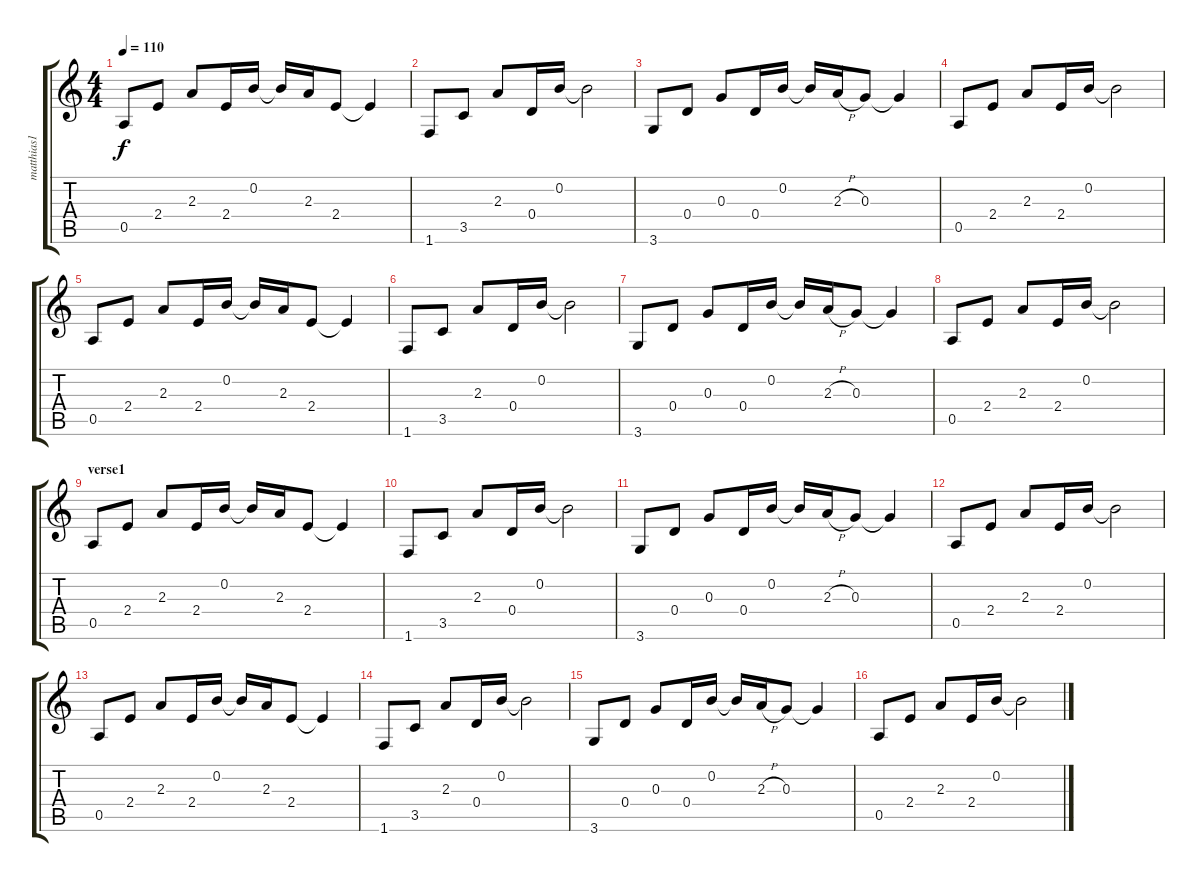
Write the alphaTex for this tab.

\track ("matthias1" "matthias1") {instrument electricguitarclean}
\staff {score tabs}
\tuning (E4 B3 G3 D3 A2 E2) {hide}
\ts (4 4)
\tempo 110
\clef g2
\ks c
0.5.8{dy f instrument electricguitarclean} 2.4.8 2.3.8 2.4.16 0.2.16 0.2{t}.16 2.3.16 2.4.8 2.4{t}.4 |
1.6.8 3.5.8 2.3.8 0.4.16 0.2.16 0.2{t}.2 |
3.6.8 0.4.8 0.3.8 0.4.16 0.2.16 0.2{t}.16 2.3{h}.16 0.3.8 0.3{t}.4 |
0.5.8 2.4.8 2.3.8 2.4.16 0.2.16 0.2{t}.2 |
0.5.8 2.4.8 2.3.8 2.4.16 0.2.16 0.2{t}.16 2.3.16 2.4.8 2.4{t}.4 |
1.6.8 3.5.8 2.3.8 0.4.16 0.2.16 0.2{t}.2 |
3.6.8 0.4.8 0.3.8 0.4.16 0.2.16 0.2{t}.16 2.3{h}.16 0.3.8 0.3{t}.4 |
0.5.8 2.4.8 2.3.8 2.4.16 0.2.16 0.2{t}.2 |
\section ("" "verse1")
0.5.8 2.4.8 2.3.8 2.4.16 0.2.16 0.2{t}.16 2.3.16 2.4.8 2.4{t}.4 |
1.6.8 3.5.8 2.3.8 0.4.16 0.2.16 0.2{t}.2 |
3.6.8 0.4.8 0.3.8 0.4.16 0.2.16 0.2{t}.16 2.3{h}.16 0.3.8 0.3{t}.4 |
0.5.8 2.4.8 2.3.8 2.4.16 0.2.16 0.2{t}.2 |
0.5.8 2.4.8 2.3.8 2.4.16 0.2.16 0.2{t}.16 2.3.16 2.4.8 2.4{t}.4 |
1.6.8 3.5.8 2.3.8 0.4.16 0.2.16 0.2{t}.2 |
3.6.8 0.4.8 0.3.8 0.4.16 0.2.16 0.2{t}.16 2.3{h}.16 0.3.8 0.3{t}.4 |
0.5.8 2.4.8 2.3.8 2.4.16 0.2.16 0.2{t}.2
